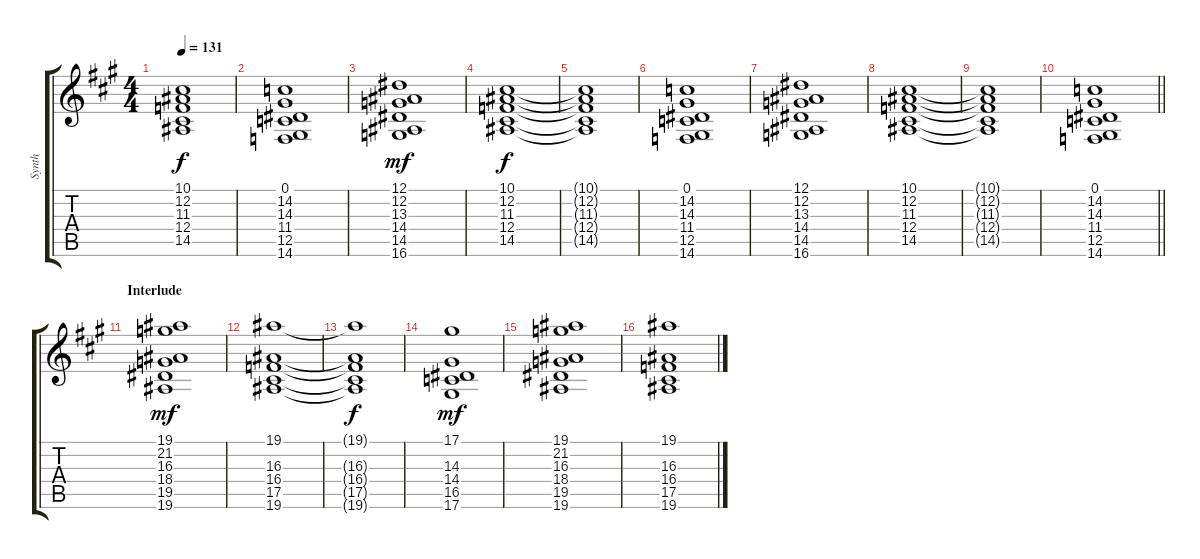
\track ("Synth" "Synth") {instrument pad2warm}
\staff {score tabs}
\tuning (Eb4 Bb3 Gb3 Db3 Ab2 Eb2) {hide}
\ts (4 4)
\tempo 131
\clef g2
\ks a
(10.1{t} 12.2{t} 11.3{t} 12.4{t} 14.5{t}).1{dy f} |
(0.1 14.2 14.3 11.4 12.5 14.6).1 |
(12.1 12.2 13.3 14.4 14.5 16.6).1{dy mf} |
(10.1 12.2 11.3 12.4 14.5).1{dy f} |
(10.1{t} 12.2{t} 11.3{t} 12.4{t} 14.5{t}).1 |
(0.1 14.2 14.3 11.4 12.5 14.6).1 |
(12.1 12.2 13.3 14.4 14.5 16.6).1 |
(10.1 12.2 11.3 12.4 14.5).1 |
(10.1{t} 12.2{t} 11.3{t} 12.4{t} 14.5{t}).1 |
\barLineRight lightlight
(0.1 14.2 14.3 11.4 12.5 14.6).1 |
\section ("" "Interlude")
(19.1 21.2 16.3 18.4 19.5 19.6).1{dy mf} |
(19.1 16.3 16.4 17.5 19.6).1 |
(19.1{t} 16.3{t} 16.4{t} 17.5{t} 19.6{t}).1{dy f} |
(17.1 14.3 14.4 16.5 17.6).1{dy mf} |
(19.1 21.2 16.3 18.4 19.5 19.6).1 |
(19.1 16.3 16.4 17.5 19.6).1
